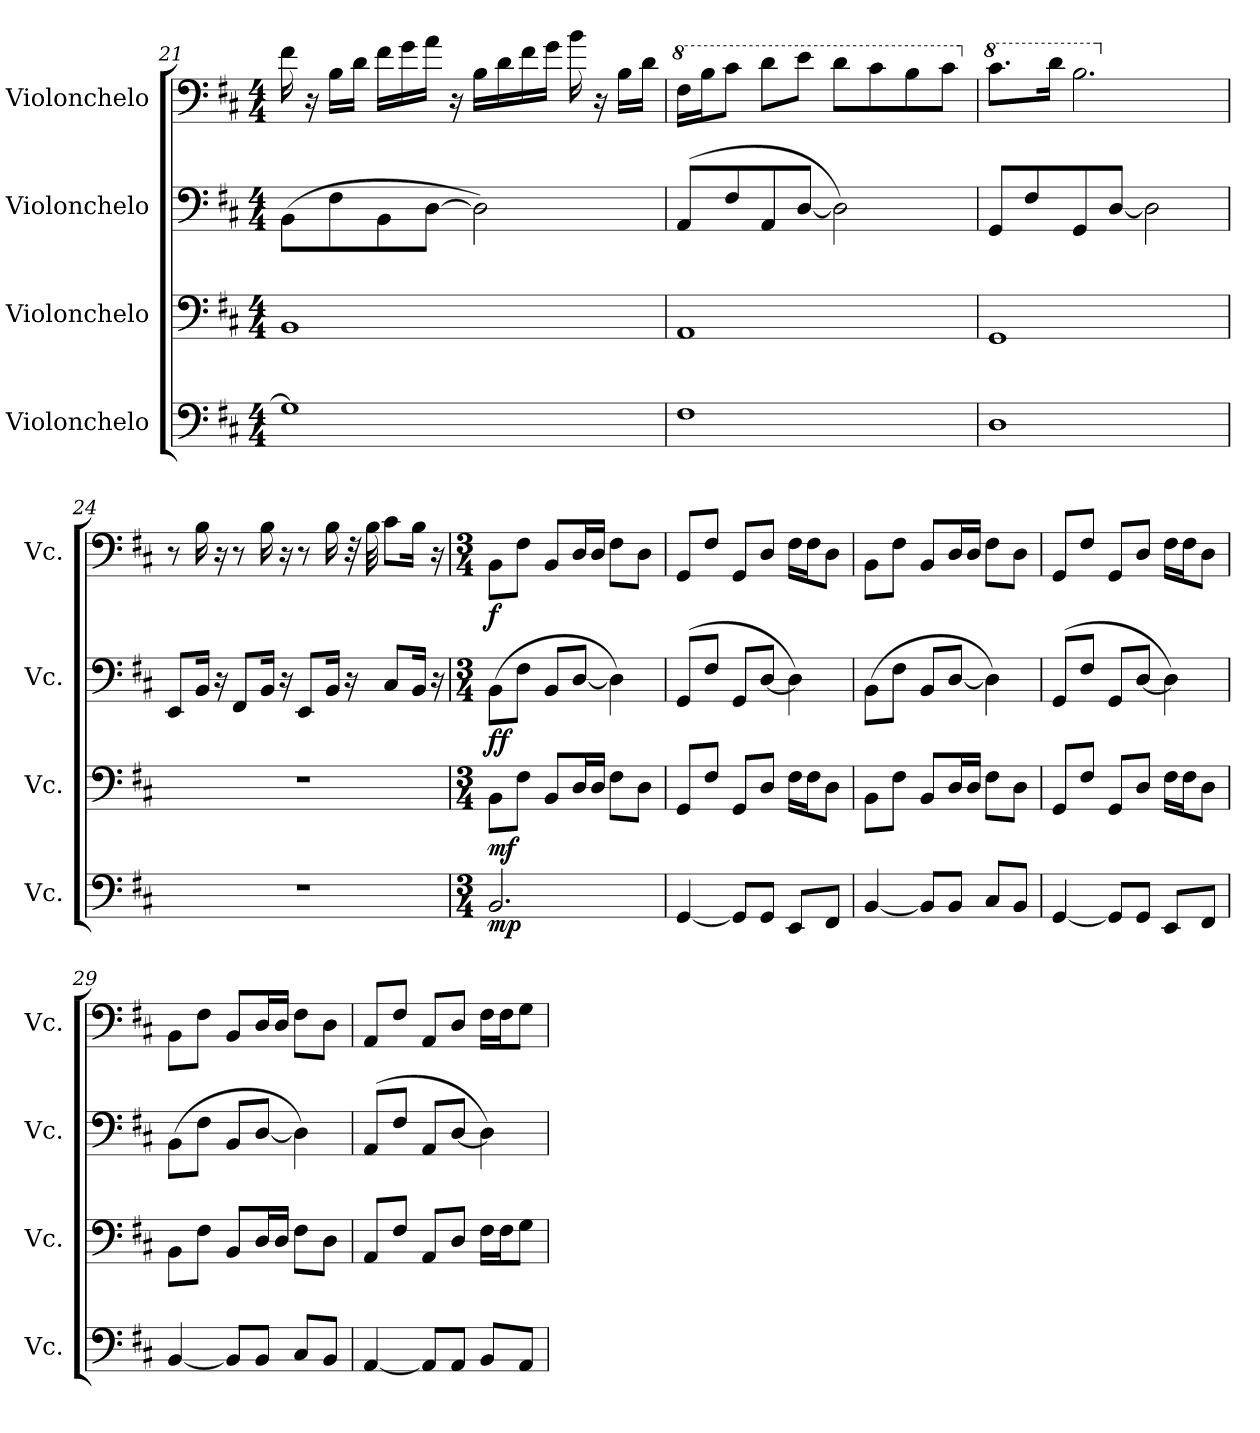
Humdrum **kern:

**kern	**dynam	**kern	**dynam	**kern	**dynam	**kern	**dynam
*part4	*part4	*part3	*part3	*part2	*part2	*part1	*part1
*staff4	*staff4	*staff3	*staff3	*staff2	*staff2	*staff1	*staff1
*I"Violonchelo	*	*I"Violonchelo	*	*I"Violonchelo	*	*I"Violonchelo	*
*I'Vc.	*	*I'Vc.	*	*I'Vc.	*	*I'Vc.	*
*clefF4	*	*clefF4	*	*clefF4	*	*clefF4	*
*k[f#c#]	*	*k[f#c#]	*	*k[f#c#]	*	*k[f#c#]	*
*M4/4	*	*M4/4	*	*M4/4	*	*M4/4	*
=21	=21	=21	=21	=21	=21	=21	=21
1G]	.	1BB	.	(8BB\L	.	16f#\	.
.	.	.	.	.	.	16r	.
.	.	.	.	8F#\	.	16B\LL	.
.	.	.	.	.	.	16d\JJ	.
.	.	.	.	8BB\	.	16f#\LL	.
.	.	.	.	.	.	16g\	.
.	.	.	.	[8D\J	.	16a\JJ	.
.	.	.	.	.	.	16r	.
.	.	.	.	2D\])	.	16B\LL	.
.	.	.	.	.	.	16d\	.
.	.	.	.	.	.	16f#\	.
.	.	.	.	.	.	16g\JJ	.
.	.	.	.	.	.	16b\	.
.	.	.	.	.	.	16r	.
.	.	.	.	.	.	16B\LL	.
.	.	.	.	.	.	16d\JJ	.
!!LO:LB:g=z
=22	=22	=22	=22	=22	=22	=22	=22
*	*	*	*	*	*	*8va	*
1F#	.	1AA	.	(8AA/L	.	16f#\LL	.
.	.	.	.	.	.	16b\J	.
.	.	.	.	8F#/	.	8cc#\J	.
.	.	.	.	8AA/	.	8dd\L	.
.	.	.	.	[8D/J	.	8ee\J	.
.	.	.	.	2D\])	.	8dd\L	.
.	.	.	.	.	.	8cc#\	.
.	.	.	.	.	.	8b\	.
.	.	.	.	.	.	8cc#\J	.
=23	=23	=23	=23	=23	=23	=23	=23
*	*	*	*	*	*	*X8va	*
*	*	*	*	*	*	*8va	*
1D	.	1GG	.	8GG/L	.	8.cc#\L	.
.	.	.	.	8F#/	.	.	.
.	.	.	.	.	.	16dd\Jk	.
.	.	.	.	8GG/	.	2.b\	.
.	.	.	.	[8D/J	.	.	.
.	.	.	.	2D\]	.	.	.
=24	=24	=24	=24	=24	=24	=24	=24
*	*	*	*	*	*	*X8va	*
1r	.	1r	.	8EE/L	.	8r	.
.	.	.	.	16BB/Jk	.	16B\	.
.	.	.	.	16r	.	16r	.
.	.	.	.	8FF#/L	.	8r	.
.	.	.	.	16BB/Jk	.	16B\	.
.	.	.	.	16r	.	16r	.
.	.	.	.	8EE/L	.	8r	.
.	.	.	.	16BB/Jk	.	16B\	.
.	.	.	.	16r	.	32r	.
.	.	.	.	.	.	32B\	.
.	.	.	.	8C#/L	.	8c#\L	.
.	.	.	.	16BB/Jk	.	16B\Jk	.
.	.	.	.	16r	.	16r	.
=25	=25	=25	=25	=25	=25	=25	=25
*M3/4	*	*M3/4	*	*M3/4	*	*M3/4	*
!	!LO:DY:b	!	!LO:DY:b	!	!LO:DY:b	!	!LO:DY:b
2.BB/	mp	8BB\L	mf	(8BB\L	ff	8BB\L	f
.	.	8F#\J	.	8F#\J	.	8F#\J	.
.	.	8BB/L	.	8BB/L	.	8BB/L	.
.	.	16D/L	.	[8D/J	.	16D/L	.
.	.	16D/JJ	.	.	.	16D/JJ	.
.	.	8F#\L	.	4D\])	.	8F#\L	.
.	.	8D\J	.	.	.	8D\J	.
=26	=26	=26	=26	=26	=26	=26	=26
[4GG/	.	8GG/L	.	(8GG/L	.	8GG/L	.
.	.	8F#/J	.	8F#/J	.	8F#/J	.
8GG/L]	.	8GG/L	.	8GG/L	.	8GG/L	.
8GG/J	.	8D/J	.	[8D/J	.	8D/J	.
8EE/L	.	16F#\LL	.	4D\])	.	16F#\LL	.
.	.	16F#\J	.	.	.	16F#\J	.
8FF#/J	.	8D\J	.	.	.	8D\J	.
!!LO:LB:g=z
=27	=27	=27	=27	=27	=27	=27	=27
[4BB/	.	8BB\L	.	(8BB\L	.	8BB\L	.
.	.	8F#\J	.	8F#\J	.	8F#\J	.
8BB/L]	.	8BB/L	.	8BB/L	.	8BB/L	.
8BB/J	.	16D/L	.	[8D/J	.	16D/L	.
.	.	16D/JJ	.	.	.	16D/JJ	.
8C#/L	.	8F#\L	.	4D\])	.	8F#\L	.
8BB/J	.	8D\J	.	.	.	8D\J	.
=28	=28	=28	=28	=28	=28	=28	=28
[4GG/	.	8GG/L	.	(8GG/L	.	8GG/L	.
.	.	8F#/J	.	8F#/J	.	8F#/J	.
8GG/L]	.	8GG/L	.	8GG/L	.	8GG/L	.
8GG/J	.	8D/J	.	[8D/J	.	8D/J	.
8EE/L	.	16F#\LL	.	4D\])	.	16F#\LL	.
.	.	16F#\J	.	.	.	16F#\J	.
8FF#/J	.	8D\J	.	.	.	8D\J	.
=29	=29	=29	=29	=29	=29	=29	=29
[4BB/	.	8BB\L	.	(8BB\L	.	8BB\L	.
.	.	8F#\J	.	8F#\J	.	8F#\J	.
8BB/L]	.	8BB/L	.	8BB/L	.	8BB/L	.
8BB/J	.	16D/L	.	[8D/J	.	16D/L	.
.	.	16D/JJ	.	.	.	16D/JJ	.
8C#/L	.	8F#\L	.	4D\])	.	8F#\L	.
8BB/J	.	8D\J	.	.	.	8D\J	.
=30	=30	=30	=30	=30	=30	=30	=30
[4AA/	.	8AA/L	.	(8AA/L	.	8AA/L	.
.	.	8F#/J	.	8F#/J	.	8F#/J	.
8AA/L]	.	8AA/L	.	8AA/L	.	8AA/L	.
8AA/J	.	8D/J	.	[8D/J	.	8D/J	.
8BB/L	.	16F#\LL	.	4D\])	.	16F#\LL	.
.	.	16F#\J	.	.	.	16F#\J	.
8AA/J	.	8G\J	.	.	.	8G\J	.
=	=	=	=	=	=	=	=
*-	*-	*-	*-	*-	*-	*-	*-
